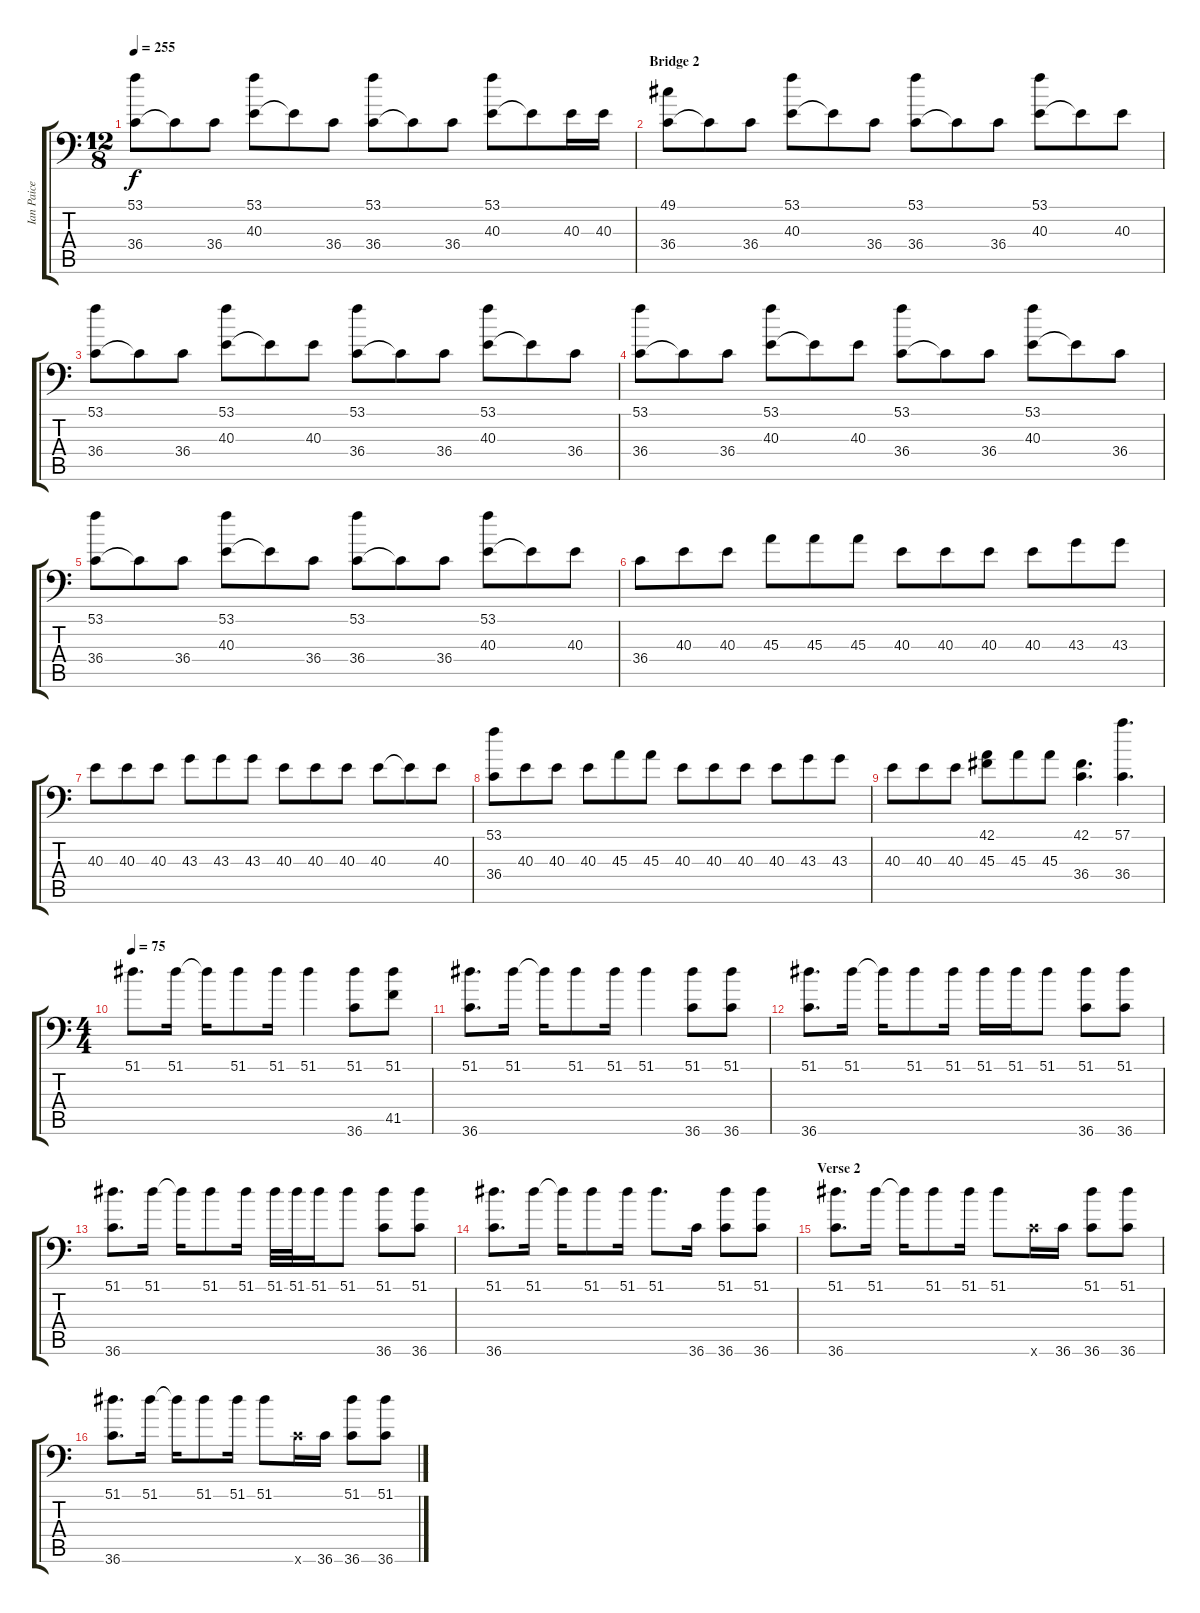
\track ("Ian Paice" "Ian Paice") {instrument acousticgrandpiano}
\staff {score tabs}
\tuning (C-1 C-1 C-1 C-1 C-1 C-1) {hide}
\ts (12 8)
\tempo 255
\clef f4
\ks c
(53.1 36.4).8{dy f} 36.4{t}.8 36.4.8 (53.1 40.3).8 40.3{t}.8 36.4.8 (53.1 36.4).8 36.4{t}.8 36.4.8 (53.1 40.3).8 40.3{t}.8 40.3.16 40.3.16 |
\section ("" "Bridge 2")
(49.1 36.4).8 36.4{t}.8 36.4.8 (53.1 40.3).8 40.3{t}.8 36.4.8 (53.1 36.4).8 36.4{t}.8 36.4.8 (53.1 40.3).8 40.3{t}.8 40.3.8 |
(53.1 36.4).8 36.4{t}.8 36.4.8 (53.1 40.3).8 40.3{t}.8 40.3.8 (53.1 36.4).8 36.4{t}.8 36.4.8 (53.1 40.3).8 40.3{t}.8 36.4.8 |
(53.1 36.4).8 36.4{t}.8 36.4.8 (53.1 40.3).8 40.3{t}.8 40.3.8 (53.1 36.4).8 36.4{t}.8 36.4.8 (53.1 40.3).8 40.3{t}.8 36.4.8 |
(53.1 36.4).8 36.4{t}.8 36.4.8 (53.1 40.3).8 40.3{t}.8 36.4.8 (53.1 36.4).8 36.4{t}.8 36.4.8 (53.1 40.3).8 40.3{t}.8 40.3.8 |
36.4.8 40.3.8 40.3.8 45.3.8 45.3.8 45.3.8 40.3.8 40.3.8 40.3.8 40.3.8 43.3.8 43.3.8 |
40.3.8 40.3.8 40.3.8 43.3.8 43.3.8 43.3.8 40.3.8 40.3.8 40.3.8 40.3.8 40.3{t}.8 40.3.8 |
(53.1 36.4).8 40.3.8 40.3.8 40.3.8 45.3.8 45.3.8 40.3.8 40.3.8 40.3.8 40.3.8 43.3.8 43.3.8 |
40.3.8 40.3.8 40.3.8 (42.1 45.3).8 45.3.8 45.3.8 (42.1 36.4).4{d} (57.1 36.4).4{d} |
\ts (4 4)
\tempo 75
51.1.8{d} 51.1.16 51.1{t}.16 51.1.8 51.1.16 51.1.4 (51.1 36.6).8 (51.1 41.5).8 |
(51.1 36.6).8{d} 51.1.16 51.1{t}.16 51.1.8 51.1.16 51.1.4 (51.1 36.6).8 (51.1 36.6).8 |
(51.1 36.6).8{d} 51.1.16 51.1{t}.16 51.1.8 51.1.16 51.1.16 51.1.16 51.1.8 (51.1 36.6).8 (51.1 36.6).8 |
(51.1 36.6).8{d} 51.1.16 51.1{t}.16 51.1.8 51.1.16 51.1.32 51.1.32 51.1.16 51.1.8 (51.1 36.6).8 (51.1 36.6).8 |
(51.1 36.6).8{d} 51.1.16 51.1{t}.16 51.1.8 51.1.16 51.1.8{d} 36.6.16 (51.1 36.6).8 (51.1 36.6).8 |
\section ("" "Verse 2")
(51.1 36.6).8{d} 51.1.16 51.1{t}.16 51.1.8 51.1.16 51.1.8 36.6{x}.16 36.6.16 (51.1 36.6).8 (51.1 36.6).8 |
(51.1 36.6).8{d} 51.1.16 51.1{t}.16 51.1.8 51.1.16 51.1.8 36.6{x}.16 36.6.16 (51.1 36.6).8 (51.1 36.6).8
